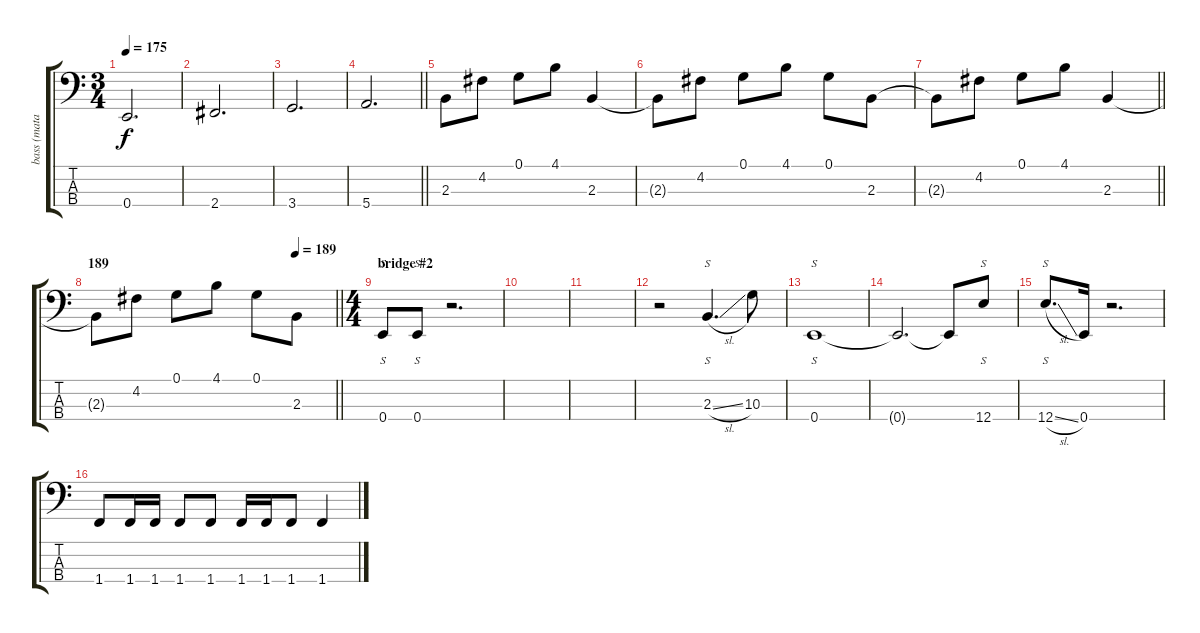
\track ("bass (matatabi)" "bass (mata") {instrument electricbasspick}
\staff {score tabs}
\tuning (G2 D2 A1 E1) {hide}
\ts (3 4)
\tempo 175
\clef f4
\ks c
0.4.2{d dy f} |
2.4.2{d} |
3.4.2{d} |
\barLineRight lightlight
5.4.2{d} |
\section ("" "")
2.3.8 4.2.8 0.1.8 4.1.8 2.3.4 |
2.3{t}.8 4.2.8 0.1.8 4.1.8 0.1.8 2.3.8 |
\barLineRight lightlight
2.3{t}.8 4.2.8 0.1.8 4.1.8 2.3.4 |
\section ("" "189")
\tempo (189 0.8333333333333334)
\barLineRight lightlight
2.3{t}.8 4.2.8 0.1.8 4.1.8 0.1.8 2.3.8 |
\ts (4 4)
\section ("" "bridge #2")
0.4.8{s} 0.4.8{s} r.2{d} |
|
|
r.2 2.3{sl}.4{s d} 10.3.8 |
0.4.1{s} |
0.4{t}.2{d} 0.4{t}.8 12.4.8{s} |
12.4{sl}.8{s d} 0.4.16 r.2{d} |
1.4.8 1.4.16 1.4.16 1.4.8 1.4.8 1.4.16 1.4.16 1.4.8 1.4.4
